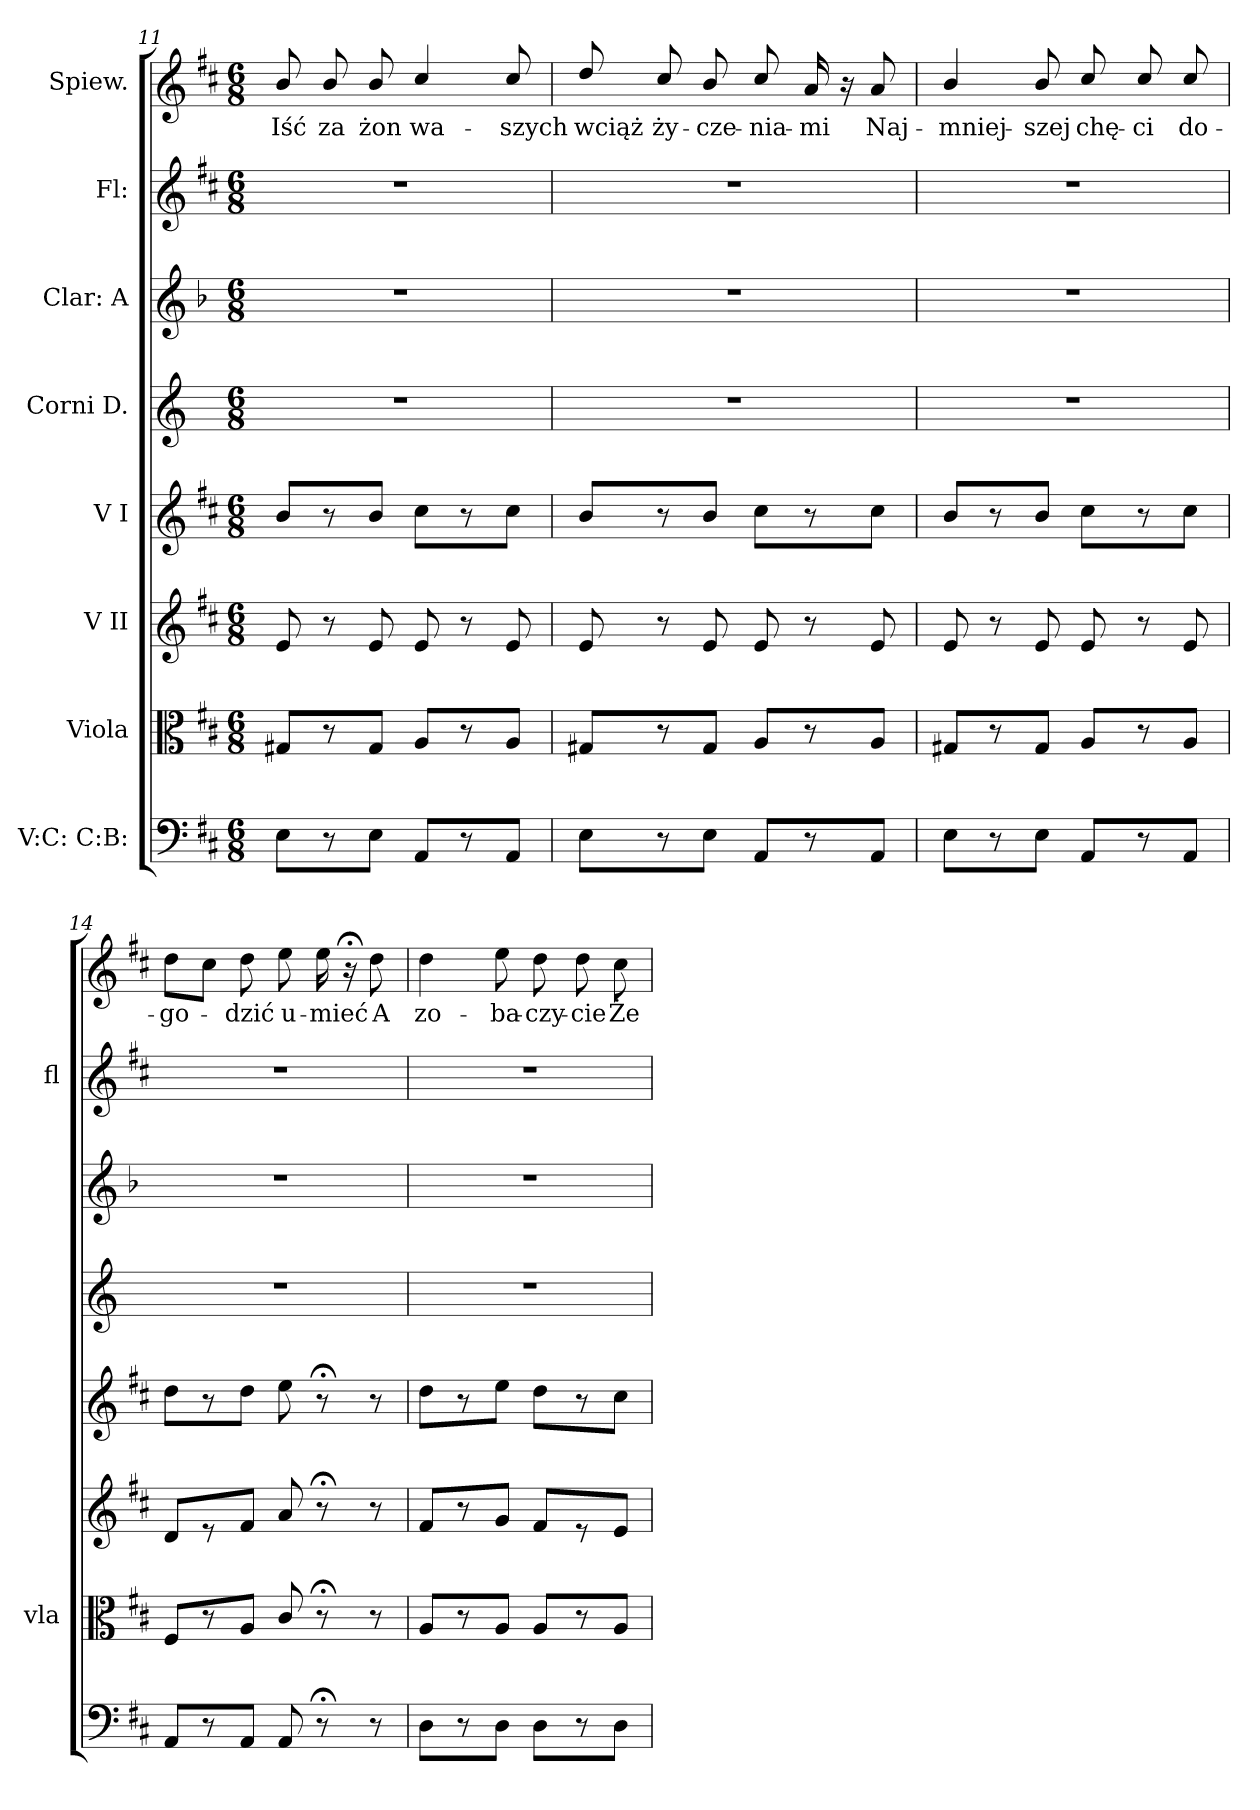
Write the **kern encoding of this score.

**kern	**kern	**kern	**kern	**kern	**kern	**kern	**kern	**text
*part8	*part7	*part6	*part5	*part4	*part3	*part2	*part1	*part1
*staff8	*staff7	*staff6	*staff5	*staff4	*staff3	*staff2	*staff1	*staff1
*I"V:C: C:B:	*I"Viola	*I"V II	*I"V I	*I"Corni D.	*I"Clar: A	*I"Fl:	*I"Spiew.	*
*	*I'vla	*	*	*	*	*I'fl	*	*
*clefF4	*clefC3	*clefG2	*clefG2	*clefG2	*clefG2	*clefG2	*clefG2	*
*	*	*	*	*ITrd6c10	*ITrd2c3	*	*	*
*k[f#c#]	*k[f#c#]	*k[f#c#]	*k[f#c#]	*k[f#c#]	*k[f#c#]	*k[f#c#]	*k[f#c#]	*
*M6/8	*M6/8	*M6/8	*M6/8	*M6/8	*M6/8	*M6/8	*M6/8	*
=11	=11	=11	=11	=11	=11	=11	=11	=11
8E\L	8G#X/L	8e/	8b/L	2.r	2.r	2.r	8b/	Iść
8r	8r	8r	8r	.	.	.	8b/	za
8E\J	8G#/J	8e/	8b/J	.	.	.	8b/	żon
8AA/L	8A/L	8e/	8cc#\L	.	.	.	4cc#/	wa-
8r	8r	8r	8r	.	.	.	.	.
8AA/J	8A/J	8e/	8cc#\J	.	.	.	8cc#/	-szych
=12	=12	=12	=12	=12	=12	=12	=12	=12
8E\L	8G#X/L	8e/	8b/L	2.r	2.r	2.r	8dd/	wciąż
8r	8r	8r	8r	.	.	.	8cc#/	ży-
8E\J	8G#/J	8e/	8b/J	.	.	.	8b/	-cze-
8AA/L	8A/L	8e/	8cc#\L	.	.	.	8cc#/	-nia-
8r	8r	8r	8r	.	.	.	16a/	-mi
.	.	.	.	.	.	.	16r	.
8AA/J	8A/J	8e/	8cc#\J	.	.	.	8a/	Naj-
=13	=13	=13	=13	=13	=13	=13	=13	=13
8E\L	8G#X/L	8e/	8b/L	2.r	2.r	2.r	4b/	-mniej-
8r	8r	8r	8r	.	.	.	.	.
8E\J	8G#/J	8e/	8b/J	.	.	.	8b/	-szej
8AA/L	8A/L	8e/	8cc#\L	.	.	.	8cc#/	chę-
8r	8r	8r	8r	.	.	.	8cc#/	-ci
8AA/J	8A/J	8e/	8cc#\J	.	.	.	8cc#/	do-
=14	=14	=14	=14	=14	=14	=14	=14	=14
8AA/L	8F#/L	8d/L	8dd\L	2.r	2.r	2.r	8dd\L	-go-
8r	8r	8r	8r	.	.	.	8cc#\J	.
8AA/J	8A/J	8f#/J	8dd\J	.	.	.	8dd\	-dzić
8AA/	8c#/	8a/	8ee\	.	.	.	8ee\	u-
8r;<	8r;<	8r;<	8r;<	.	.	.	16ee\	-mieć
.	.	.	.	.	.	.	16r;<	.
8r	8r	8r	8r	.	.	.	8dd\	A
=15	=15	=15	=15	=15	=15	=15	=15	=15
8D\L	8A/L	8f#/L	8dd\L	2.r	2.r	2.r	4dd\	zo-
8r	8r	8r	8r	.	.	.	.	.
8D\J	8A/J	8g/J	8ee\J	.	.	.	8ee\	-ba-
8D\L	8A/L	8f#/L	8dd\L	.	.	.	8dd\	-czy-
8r	8r	8r	8r	.	.	.	8dd\	-cie
8D\J	8A/J	8e/J	8cc#\J	.	.	.	8cc#\	Że
=	=	=	=	=	=	=	=	=
*-	*-	*-	*-	*-	*-	*-	*-	*-
